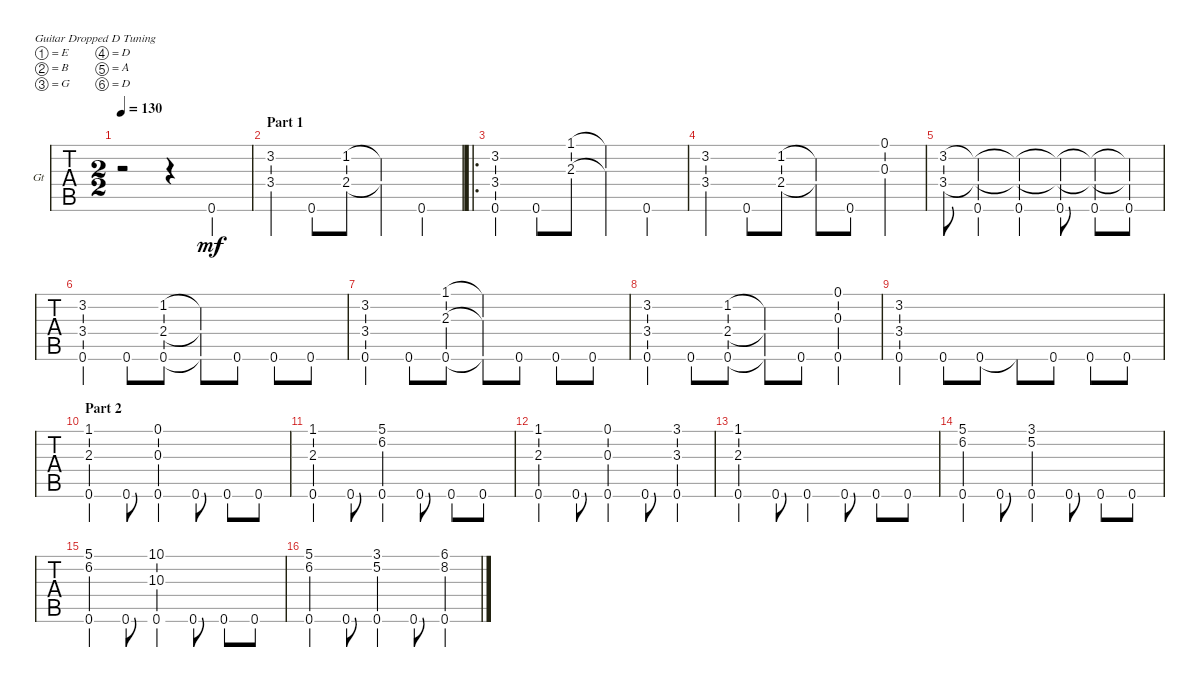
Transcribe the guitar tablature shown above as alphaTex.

\bracketExtendMode nobrackets
\firstSystemTrackNameOrientation horizontal
\otherSystemsTrackNameOrientation horizontal
\track ("Guitar" "Gt") {instrument acousticguitarsteel}
\staff {tabs}
\tuning (E4 B3 G3 D3 A2 D2)
\ts (2 2)
\section ("" "")
\tempo 130
\clef g2
\ks dminor
r.2{dy mf instrument acousticguitarsteel} r.4 0.6.4 |
\section ("" "Part 1")
(3.4 3.2).4 0.6.8 (2.4 1.2).8 (1.2{t} 2.4{t}).4 0.6.4 |
\ro
(0.6 3.4 3.2).4 0.6.8 (2.3 1.1).8 (1.1{t} 2.3{t}).4 0.6.4 |
(3.4 3.2).4 0.6.8 (2.4 1.2).8 (1.2{t} 2.4{t}).8 0.6.8 (0.3 0.1).4 |
(3.4 3.2).8 (0.6 3.2{t} 3.4{t}).4 (0.6 3.2{t} 3.4{t}).4 (0.6 3.2{t} 3.4{t}).8 (0.6 3.2{t} 3.4{t}).8 (0.6 3.4{t} 3.2{t}).8 |
(0.6 3.4 3.2).4 0.6.8 (0.6 2.4 1.2).8 (0.6{t} 2.4{t} 1.2{t}).8 0.6.8 0.6.8 0.6.8 |
(0.6 3.4 3.2).4 0.6.8 (0.6 1.1 2.3).8 (0.6{t} 2.3{t} 1.1{t}).8 0.6.8 0.6.8 0.6.8 |
(0.6 3.4 3.2).4 0.6.8 (0.6 2.4 1.2).8 (0.6{t} 2.4{t} 1.2{t}).8 0.6.8 (0.3 0.1 0.6).4 |
(0.6 3.4 3.2).4 0.6.8 0.6.8 0.6{t}.8 0.6.8 0.6.8 0.6.8 |
\section ("" "Part 2")
(1.1 2.3 0.6).4 0.6.8 (0.6 0.3 0.1).4 0.6.8 0.6.8 0.6.8 |
(1.1 2.3 0.6).4 0.6.8 (0.6 5.1 6.2).4 0.6.8 0.6.8 0.6.8 |
(1.1 2.3 0.6).4 0.6.8 (0.6 0.3 0.1).4 0.6.8 (0.6 3.3 3.1).4 |
(1.1 2.3 0.6).4 0.6.8 0.6.4 0.6.8 0.6.8 0.6.8 |
(5.1 0.6 6.2).4 0.6.8 (0.6 3.1 5.2).4 0.6.8 0.6.8 0.6.8 |
(5.1 0.6 6.2).4 0.6.8 (0.6 10.1{ten} 10.3).4 0.6.8 0.6.8 0.6.8 |
(5.1 0.6 6.2).4 0.6.8 (0.6 3.1 5.2).4 0.6.8 (0.6 8.2 6.1).4
